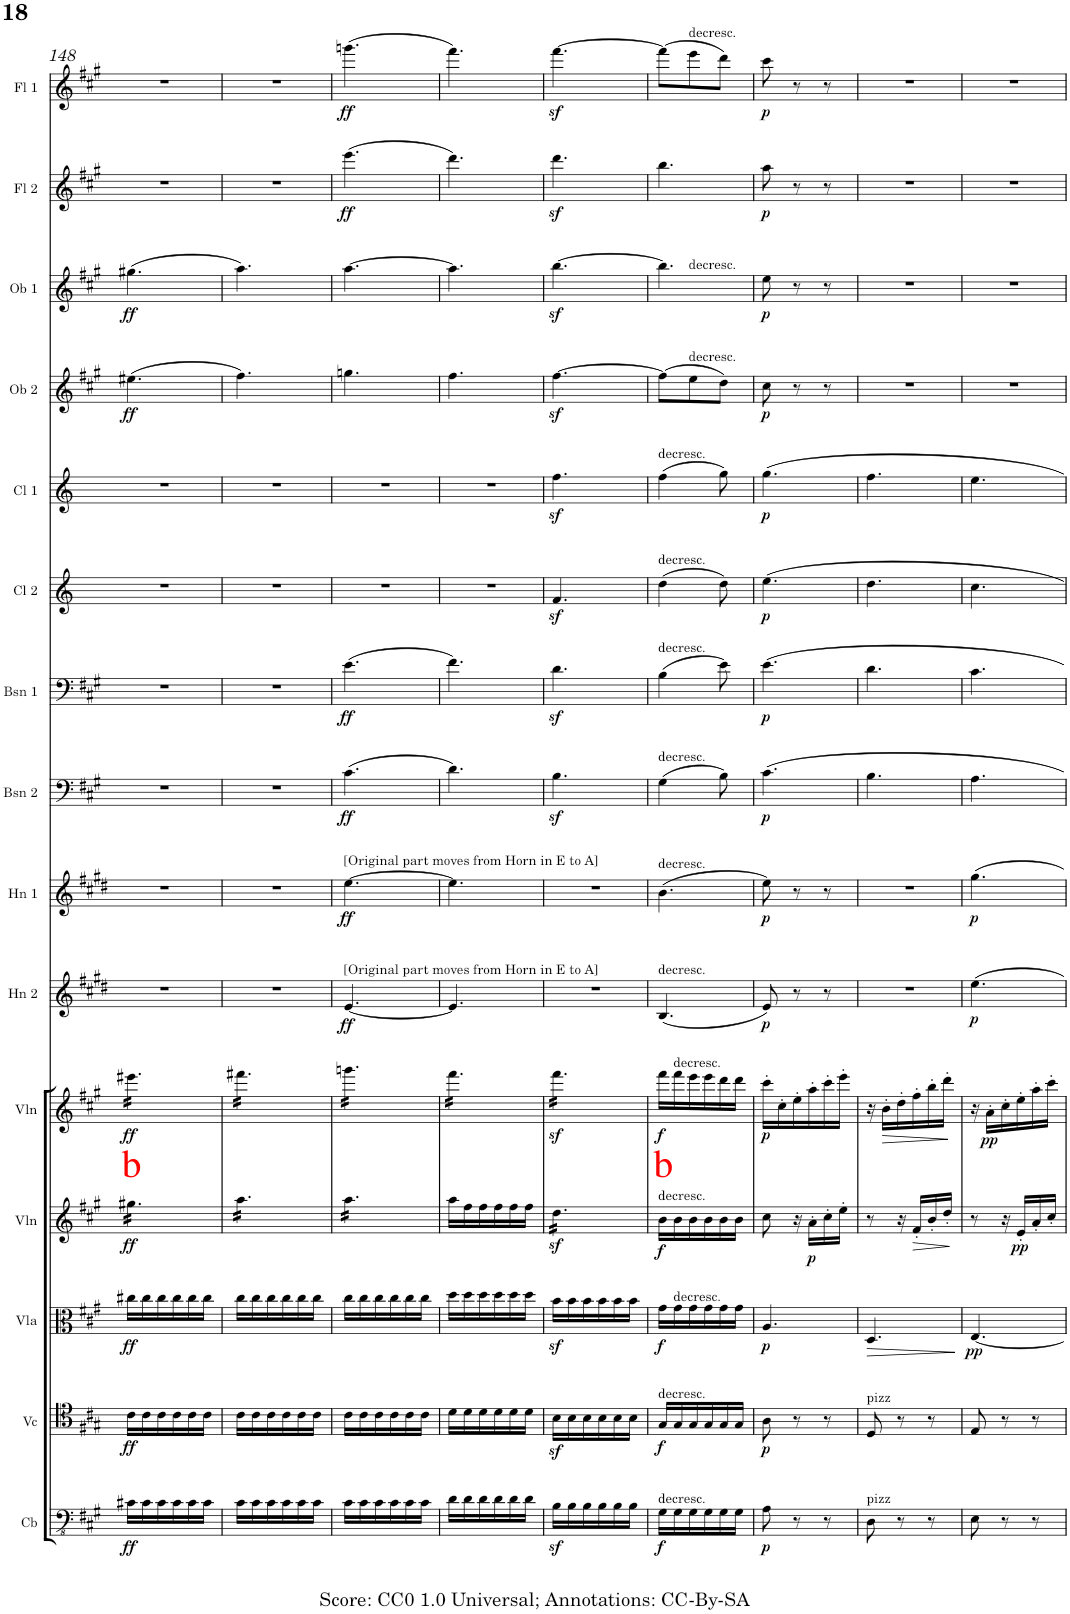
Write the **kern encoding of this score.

**kern	**dynam	**kern	**dynam	**kern	**dynam	**kern	**dynam	**kern	**text	**dynam	**kern	**dynam	**kern	**dynam	**kern	**dynam	**kern	**dynam	**kern	**dynam	**kern	**dynam	**kern	**dynam	**kern	**dynam	**kern	**dynam	**kern	**dynam
*part15	*part15	*part14	*part14	*part13	*part13	*part12	*part12	*part11	*part11	*part11	*part10	*part10	*part9	*part9	*part8	*part8	*part7	*part7	*part6	*part6	*part5	*part5	*part4	*part4	*part3	*part3	*part2	*part2	*part1	*part1
*staff15	*staff15	*staff14	*staff14	*staff13	*staff13	*staff12	*staff12	*staff11	*staff11	*staff11	*staff10	*staff10	*staff9	*staff9	*staff8	*staff8	*staff7	*staff7	*staff6	*staff6	*staff5	*staff5	*staff4	*staff4	*staff3	*staff3	*staff2	*staff2	*staff1	*staff1
*I"Contrabass	*	*I"Violoncello	*	*I"Viola	*	*I"Violin	*	*I"Violin	*	*	*I"F Horn 2 (orig. E and A)	*	*I"F Horn 1 (orig. E and A)	*	*I"Bassoon 2	*	*I"Bassoon 1	*	*I"A Clarinet 2	*	*I"A Clarinet 1	*	*I"Oboe 2	*	*I"Oboe 1	*	*I"Flute 2	*	*I"Flute 1	*
*I'Cb	*	*I'Vc	*	*I'Vla	*	*I'Vln	*	*I'Vln	*	*	*I'Hn 2	*	*I'Hn 1	*	*I'Bsn 2	*	*I'Bsn 1	*	*I'Cl 2	*	*I'Cl 1	*	*I'Ob 2	*	*I'Ob 1	*	*I'Fl 2	*	*I'Fl 1	*
!!LO:PB:g=z
*clefFv4	*	*clefC4	*	*clefC3	*	*clefG2	*	*clefG2	*	*	*clefG2	*	*clefG2	*	*clefF4	*	*clefF4	*	*clefG2	*	*clefG2	*	*clefG2	*	*clefG2	*	*clefG2	*	*clefG2	*
*	*	*	*	*	*	*	*	*	*	*	*Trd4c7	*	*Trd4c7	*	*	*	*	*	*Trd2c3	*	*Trd2c3	*	*	*	*	*	*	*	*	*
*k[f#c#g#]	*	*k[f#c#g#]	*	*k[f#c#g#]	*	*k[f#c#g#]	*	*k[f#c#g#]	*	*	*k[f#c#g#d#]	*	*k[f#c#g#d#]	*	*k[f#c#g#]	*	*k[f#c#g#]	*	*k[]	*	*k[]	*	*k[f#c#g#]	*	*k[f#c#g#]	*	*k[f#c#g#]	*	*k[f#c#g#]	*
*M3/8	*	*M3/8	*	*M3/8	*	*M3/8	*	*M3/8	*	*	*M3/8	*	*M3/8	*	*M3/8	*	*M3/8	*	*M3/8	*	*M3/8	*	*M3/8	*	*M3/8	*	*M3/8	*	*M3/8	*
=148	=148	=148	=148	=148	=148	=148	=148	=148	=148	=148	=148	=148	=148	=148	=148	=148	=148	=148	=148	=148	=148	=148	=148	=148	=148	=148	=148	=148	=148	=148
!	!LO:DY:b	!	!LO:DY:b	!	!LO:DY:b	!	!LO:DY:b	!	!LO:LY:b:color=#FF0000	!LO:DY:b	!	!	!	!	!	!	!	!	!	!	!	!	!	!LO:DY:b	!	!LO:DY:b	!	!	!	!
*	*	*	*	*	*	*tremolo	*	*	*	*	*	*	*	*	*	*	*	*	*	*	*	*	*	*	*	*	*	*	*	*
*	*	*	*	*	*	*	*	*tremolo	*	*	*	*	*	*	*	*	*	*	*	*	*	*	*	*	*	*	*	*	*	*
16C#X\LL	ff	16c#\LL	ff	16cc#X\LL	ff	16gg#X\LL	ff	16eee#X\LL	b	ff	4.r	.	4.r	.	4.r	.	4.r	.	4.r	.	4.r	.	(4.ee#X\	ff	(4.gg#X\	ff	4.r	.	4.r	.
16C#\	.	16c#\	.	16cc#\	.	16gg#X\	.	16eee#X\	.	.	.	.	.	.	.	.	.	.	.	.	.	.	.	.	.	.	.	.	.	.
16C#\	.	16c#\	.	16cc#\	.	16gg#X\	.	16eee#X\	.	.	.	.	.	.	.	.	.	.	.	.	.	.	.	.	.	.	.	.	.	.
16C#\	.	16c#\	.	16cc#\	.	16gg#X\	.	16eee#X\	.	.	.	.	.	.	.	.	.	.	.	.	.	.	.	.	.	.	.	.	.	.
16C#\	.	16c#\	.	16cc#\	.	16gg#X\	.	16eee#X\	.	.	.	.	.	.	.	.	.	.	.	.	.	.	.	.	.	.	.	.	.	.
16C#\JJ	.	16c#\JJ	.	16cc#\JJ	.	16gg#X\JJ	.	16eee#X\JJ	.	.	.	.	.	.	.	.	.	.	.	.	.	.	.	.	.	.	.	.	.	.
=149	=149	=149	=149	=149	=149	=149	=149	=149	=149	=149	=149	=149	=149	=149	=149	=149	=149	=149	=149	=149	=149	=149	=149	=149	=149	=149	=149	=149	=149	=149
16C#\LL	.	16c#\LL	.	16cc#\LL	.	16aa\LL	.	16fff#X\LL	.	.	4.r	.	4.r	.	4.r	.	4.r	.	4.r	.	4.r	.	4.ff#\)	.	4.aa\)	.	4.r	.	4.r	.
16C#\	.	16c#\	.	16cc#\	.	16aa\	.	16fff#X\	.	.	.	.	.	.	.	.	.	.	.	.	.	.	.	.	.	.	.	.	.	.
16C#\	.	16c#\	.	16cc#\	.	16aa\	.	16fff#X\	.	.	.	.	.	.	.	.	.	.	.	.	.	.	.	.	.	.	.	.	.	.
16C#\	.	16c#\	.	16cc#\	.	16aa\	.	16fff#X\	.	.	.	.	.	.	.	.	.	.	.	.	.	.	.	.	.	.	.	.	.	.
16C#\	.	16c#\	.	16cc#\	.	16aa\	.	16fff#X\	.	.	.	.	.	.	.	.	.	.	.	.	.	.	.	.	.	.	.	.	.	.
16C#\JJ	.	16c#\JJ	.	16cc#\JJ	.	16aa\JJ	.	16fff#X\JJ	.	.	.	.	.	.	.	.	.	.	.	.	.	.	.	.	.	.	.	.	.	.
=150	=150	=150	=150	=150	=150	=150	=150	=150	=150	=150	=150	=150	=150	=150	=150	=150	=150	=150	=150	=150	=150	=150	=150	=150	=150	=150	=150	=150	=150	=150
!	!	!	!	!	!	!	!	!	!	!	!	!	!LO:TX:a:t=[Original part moves from Horn in E to A]	!	!	!	!	!	!	!	!	!	!	!	!	!	!	!	!	!
!	!	!	!	!	!	!	!	!	!	!	!LO:TX:a:t=[Original part moves from Horn in E to A]	!	!	!	!	!	!	!	!	!	!	!	!	!	!	!	!	!	!	!
!	!	!	!	!	!	!	!	!	!	!	!	!LO:DY:b	!	!LO:DY:b	!	!LO:DY:b	!	!LO:DY:b	!	!	!	!	!	!	!	!	!	!LO:DY:b	!	!LO:DY:b
16C#\LL	.	16c#\LL	.	16cc#\LL	.	16aa\LL	.	16gggn\LL	.	.	[4.e/	ff	[4.ee\	ff	(4.c#\	ff	(4.e\	ff	4.r	.	4.r	.	4.ggn\	.	[4.aa\	.	(4.eee\	ff	(4.gggn\	ff
16C#\	.	16c#\	.	16cc#\	.	16aa\	.	16gggn\	.	.	.	.	.	.	.	.	.	.	.	.	.	.	.	.	.	.	.	.	.	.
16C#\	.	16c#\	.	16cc#\	.	16aa\	.	16gggn\	.	.	.	.	.	.	.	.	.	.	.	.	.	.	.	.	.	.	.	.	.	.
16C#\	.	16c#\	.	16cc#\	.	16aa\	.	16gggn\	.	.	.	.	.	.	.	.	.	.	.	.	.	.	.	.	.	.	.	.	.	.
16C#\	.	16c#\	.	16cc#\	.	16aa\	.	16gggn\	.	.	.	.	.	.	.	.	.	.	.	.	.	.	.	.	.	.	.	.	.	.
16C#\JJ	.	16c#\JJ	.	16cc#\JJ	.	16aa\JJ	.	16gggn\JJ	.	.	.	.	.	.	.	.	.	.	.	.	.	.	.	.	.	.	.	.	.	.
*	*	*	*	*	*	*Xtremolo	*	*	*	*	*	*	*	*	*	*	*	*	*	*	*	*	*	*	*	*	*	*	*	*
=151	=151	=151	=151	=151	=151	=151	=151	=151	=151	=151	=151	=151	=151	=151	=151	=151	=151	=151	=151	=151	=151	=151	=151	=151	=151	=151	=151	=151	=151	=151
16D\LL	.	16d\LL	.	16dd\LL	.	16aa\LL	.	16fff#\LL	.	.	4.e/]	.	4.ee\]	.	4.d\)	.	4.f#\)	.	4.r	.	4.r	.	4.ff#\	.	4.aa\]	.	4.ddd\)	.	4.fff#\)	.
16D\	.	16d\	.	16dd\	.	16ff#\	.	16fff#\	.	.	.	.	.	.	.	.	.	.	.	.	.	.	.	.	.	.	.	.	.	.
16D\	.	16d\	.	16dd\	.	16ff#\	.	16fff#\	.	.	.	.	.	.	.	.	.	.	.	.	.	.	.	.	.	.	.	.	.	.
16D\	.	16d\	.	16dd\	.	16ff#\	.	16fff#\	.	.	.	.	.	.	.	.	.	.	.	.	.	.	.	.	.	.	.	.	.	.
16D\	.	16d\	.	16dd\	.	16ff#\	.	16fff#\	.	.	.	.	.	.	.	.	.	.	.	.	.	.	.	.	.	.	.	.	.	.
16D\JJ	.	16d\JJ	.	16dd\JJ	.	16ff#\JJ	.	16fff#\JJ	.	.	.	.	.	.	.	.	.	.	.	.	.	.	.	.	.	.	.	.	.	.
=152	=152	=152	=152	=152	=152	=152	=152	=152	=152	=152	=152	=152	=152	=152	=152	=152	=152	=152	=152	=152	=152	=152	=152	=152	=152	=152	=152	=152	=152	=152
*	*	*	*	*	*	*tremolo	*	*	*	*	*	*	*	*	*	*	*	*	*	*	*	*	*	*	*	*	*	*	*	*
16BBz<\LL	.	16Bz<\LL	.	16bz<\LL	.	16ddz<\LL	.	16fff#z<\LL	.	.	4.r	.	4.r	.	4.Bz<\	.	4.dz<\	.	4.fz</	.	4.ffz<\	.	[4.ff#z<\	.	[4.bbz<\	.	4.dddz<\	.	[4.fff#z<\	.
16BB\	.	16B\	.	16b\	.	16ddz<\	.	16fff#z<\	.	.	.	.	.	.	.	.	.	.	.	.	.	.	.	.	.	.	.	.	.	.
16BB\	.	16B\	.	16b\	.	16ddz<\	.	16fff#z<\	.	.	.	.	.	.	.	.	.	.	.	.	.	.	.	.	.	.	.	.	.	.
16BB\	.	16B\	.	16b\	.	16ddz<\	.	16fff#z<\	.	.	.	.	.	.	.	.	.	.	.	.	.	.	.	.	.	.	.	.	.	.
16BB\	.	16B\	.	16b\	.	16ddz<\	.	16fff#z<\	.	.	.	.	.	.	.	.	.	.	.	.	.	.	.	.	.	.	.	.	.	.
16BB\JJ	.	16B\JJ	.	16b\JJ	.	16ddz<\JJ	.	16fff#z<\JJ	.	.	.	.	.	.	.	.	.	.	.	.	.	.	.	.	.	.	.	.	.	.
*	*	*	*	*	*	*	*	*Xtremolo	*	*	*	*	*	*	*	*	*	*	*	*	*	*	*	*	*	*	*	*	*	*
*	*	*	*	*	*	*Xtremolo	*	*	*	*	*	*	*	*	*	*	*	*	*	*	*	*	*	*	*	*	*	*	*	*
=153	=153	=153	=153	=153	=153	=153	=153	=153	=153	=153	=153	=153	=153	=153	=153	=153	=153	=153	=153	=153	=153	=153	=153	=153	=153	=153	=153	=153	=153	=153
!	!	!	!	!	!	!	!	!	!	!	!	!	!	!	!	!	!	!	!	!	!LO:TX:a:t=decresc.	!	!	!	!	!	!	!	!	!
!	!	!	!	!	!	!	!	!	!	!	!	!	!	!	!	!	!	!	!LO:TX:a:t=decresc.	!	!	!	!	!	!	!	!	!	!	!
!	!	!	!	!	!	!	!	!	!	!	!	!	!	!	!	!	!LO:TX:a:t=decresc.	!	!	!	!	!	!	!	!	!	!	!	!	!
!	!	!	!	!	!	!	!	!	!	!	!	!	!	!	!LO:TX:a:t=decresc.	!	!	!	!	!	!	!	!	!	!	!	!	!	!	!
!	!	!	!	!	!	!	!	!	!	!	!	!	!LO:TX:a:t=decresc.	!	!	!	!	!	!	!	!	!	!	!	!	!	!	!	!	!
!	!	!	!	!	!	!	!	!	!	!	!LO:TX:a:t=decresc.	!	!	!	!	!	!	!	!	!	!	!	!	!	!	!	!	!	!	!
!	!	!	!	!	!	!LO:TX:a:t=decresc.	!	!	!	!	!	!	!	!	!	!	!	!	!	!	!	!	!	!	!	!	!	!	!	!
!	!	!LO:TX:a:t=decresc.	!	!	!	!	!	!	!	!	!	!	!	!	!	!	!	!	!	!	!	!	!	!	!	!	!	!	!	!
!LO:TX:a:t=decresc.	!	!	!	!	!	!	!	!	!	!	!	!	!	!	!	!	!	!	!	!	!	!	!	!	!	!	!	!	!	!
!	!LO:DY:b	!	!LO:DY:b	!	!LO:DY:b	!	!LO:DY:b	!	!LO:LY:b:color=#FF0000	!LO:DY:b	!	!	!	!	!	!	!	!	!	!	!	!	!	!	!	!	!	!	!	!
*	*	*	*	*	*	*	*	*	*	*	*	*	*	*	*	*	*	*	*	*	*	*	*	*	*^	*	*	*	*	*
16GG#\LL	f	16G#/LL	f	16g#\LL	f	16b\LL	f	16fff#\LL	b	f	(4.B/	.	(4.b\	.	(4G#\	.	(4B\	.	(4dd\	.	(4ff\	.	(8ff#\L]	.	4.bb\]	8ryy	.	4.bb\	.	(8fff#\L]	.
!	!	!	!	!	!	!	!	!LO:TX:a:t=decresc.	!	!	!	!	!	!	!	!	!	!	!	!	!	!	!	!	!	!	!	!	!	!	!
!	!	!	!	!LO:TX:a:t=decresc.	!	!	!	!	!	!	!	!	!	!	!	!	!	!	!	!	!	!	!	!	!	!	!	!	!	!	!
16GG#\	.	16G#/	.	16g#\	.	16b\	.	16fff#\	.	.	.	.	.	.	.	.	.	.	.	.	.	.	.	.	.	.	.	.	.	.	.
!	!	!	!	!	!	!	!	!	!	!	!	!	!	!	!	!	!	!	!	!	!	!	!	!	!	!	!	!	!	!LO:TX:a:t=decresc.	!
!	!	!	!	!	!	!	!	!	!	!	!	!	!	!	!	!	!	!	!	!	!	!	!	!	!	!LO:TX:a:t=decresc.	!	!	!	!	!
!	!	!	!	!	!	!	!	!	!	!	!	!	!	!	!	!	!	!	!	!	!	!	!LO:TX:a:t=decresc.	!	!	!	!	!	!	!	!
16GG#\	.	16G#/	.	16g#\	.	16b\	.	16eee\	.	.	.	.	.	.	.	.	.	.	.	.	.	.	8ee\	.	.	4ryy	.	.	.	8eee\	.
16GG#\	.	16G#/	.	16g#\	.	16b\	.	16eee\	.	.	.	.	.	.	.	.	.	.	.	.	.	.	.	.	.	.	.	.	.	.	.
16GG#\	.	16G#/	.	16g#\	.	16b\	.	16ddd\	.	.	.	.	.	.	8B\)	.	8e\)	.	8dd\)	.	8gg\)	.	8dd\J)	.	.	.	.	.	.	8ddd\J)	.
16GG#\JJ	.	16G#/JJ	.	16g#\JJ	.	16b\JJ	.	16ddd\JJ	.	.	.	.	.	.	.	.	.	.	.	.	.	.	.	.	.	.	.	.	.	.	.
=154	=154	=154	=154	=154	=154	=154	=154	=154	=154	=154	=154	=154	=154	=154	=154	=154	=154	=154	=154	=154	=154	=154	=154	=154	=154	=154	=154	=154	=154	=154	=154
!	!LO:DY:b	!	!LO:DY:b	!	!LO:DY:b	!	!	!	!	!LO:DY:b	!	!LO:DY:b	!	!LO:DY:b	!	!LO:DY:b	!	!LO:DY:b	!	!LO:DY:b	!	!LO:DY:b	!	!LO:DY:b	!	!	!LO:DY:b	!	!LO:DY:b	!	!LO:DY:b
*	*	*	*	*	*	*	*	*	*	*	*	*	*	*	*	*	*	*	*	*	*	*	*	*	*v	*v	*	*	*	*	*
8AA\	p	8A\	p	4.A/	p	8cc#\	.	16ccc#'\LL	.	p	8e/)	p	8ee\)	p	4.c#\	p	4.e\	p	4.ee\	p	4.gg\	p	8cc#\	p	8ee\	p	8aa\	p	8ccc#\	p
.	.	.	.	.	.	.	.	16cc#'\	.	.	.	.	.	.	.	.	.	.	.	.	.	.	.	.	.	.	.	.	.	.
8r	.	8r	.	.	.	16r	.	16ee'\	.	.	8r	.	8r	.	.	.	.	.	.	.	.	.	8r	.	8r	.	8r	.	8r	.
!	!	!	!	!	!	!	!LO:DY:b	!	!	!	!	!	!	!	!	!	!	!	!	!	!	!	!	!	!	!	!	!	!	!
.	.	.	.	.	.	16a'\LL	p	16aa'\	.	.	.	.	.	.	.	.	.	.	.	.	.	.	.	.	.	.	.	.	.	.
8r	.	8r	.	.	.	16cc#'\	.	16ccc#'\	.	.	8r	.	8r	.	.	.	.	.	.	.	.	.	8r	.	8r	.	8r	.	8r	.
.	.	.	.	.	.	16ee'\JJ	.	16eee'\JJ	.	.	.	.	.	.	.	.	.	.	.	.	.	.	.	.	.	.	.	.	.	.
=155	=155	=155	=155	=155	=155	=155	=155	=155	=155	=155	=155	=155	=155	=155	=155	=155	=155	=155	=155	=155	=155	=155	=155	=155	=155	=155	=155	=155	=155	=155
!	!	!LO:TX:a:t=pizz	!	!	!	!	!	!	!	!	!	!	!	!	!	!	!	!	!	!	!	!	!	!	!	!	!	!	!	!
!LO:TX:a:t=pizz	!	!	!	!	!	!	!	!	!	!	!	!	!	!	!	!	!	!	!	!	!	!	!	!	!	!	!	!	!	!
!	!	!	!	!	!LO:HP:b	!	!	!	!	!	!	!	!	!	!	!	!	!	!	!	!	!	!	!	!	!	!	!	!	!
8DD\	.	8D/	.	4.D/	>	8r	.	16r	.	.	4.r	.	4.r	.	4.B\	.	4.d\	.	4.dd\	.	4.ff\	.	4.r	.	4.r	.	4.r	.	4.r	.
!	!	!	!	!	!	!	!	!	!	!LO:HP:b	!	!	!	!	!	!	!	!	!	!	!	!	!	!	!	!	!	!	!	!
.	.	.	.	.	.	.	.	16b'\LL	.	>	.	.	.	.	.	.	.	.	.	.	.	.	.	.	.	.	.	.	.	.
8r	.	8r	.	.	.	16r	.	16dd'\	.	.	.	.	.	.	.	.	.	.	.	.	.	.	.	.	.	.	.	.	.	.
!	!	!	!	!	!	!	!LO:HP:b	!	!	!	!	!	!	!	!	!	!	!	!	!	!	!	!	!	!	!	!	!	!	!
.	.	.	.	.	.	16f#'/LL	>	16ff#'\	.	.	.	.	.	.	.	.	.	.	.	.	.	.	.	.	.	.	.	.	.	.
8r	.	8r	.	.	.	16b'/	.	16bb'\	.	.	.	.	.	.	.	.	.	.	.	.	.	.	.	.	.	.	.	.	.	.
.	.	.	.	.	.	16dd'/JJ	.	16ddd'\JJ	.	.	.	.	.	.	.	.	.	.	.	.	.	.	.	.	.	.	.	.	.	.
.	.	.	.	.	]	.	]	.	.	]	.	.	.	.	.	.	.	.	.	.	.	.	.	.	.	.	.	.	.	.
=156	=156	=156	=156	=156	=156	=156	=156	=156	=156	=156	=156	=156	=156	=156	=156	=156	=156	=156	=156	=156	=156	=156	=156	=156	=156	=156	=156	=156	=156	=156
!	!	!	!	!	!LO:DY:b	!	!	!	!	!	!	!LO:DY:b	!	!LO:DY:b	!	!	!	!	!	!	!	!	!	!	!	!	!	!	!	!
8EE\	.	8E/	.	[4.E/	pp	8r	.	16r	.	.	4.ee\	p	4.gg#\	p	4.A\	.	4.c#\	.	4.cc\	.	4.ee\	.	4.r	.	4.r	.	4.r	.	4.r	.
!	!	!	!	!	!	!	!	!	!	!LO:DY:b	!	!	!	!	!	!	!	!	!	!	!	!	!	!	!	!	!	!	!	!
.	.	.	.	.	.	.	.	16a'\LL	.	pp	.	.	.	.	.	.	.	.	.	.	.	.	.	.	.	.	.	.	.	.
8r	.	8r	.	.	.	16r	.	16cc#'\	.	.	.	.	.	.	.	.	.	.	.	.	.	.	.	.	.	.	.	.	.	.
!	!	!	!	!	!	!	!LO:DY:b	!	!	!	!	!	!	!	!	!	!	!	!	!	!	!	!	!	!	!	!	!	!	!
.	.	.	.	.	.	16e'/LL	pp	16ee'\	.	.	.	.	.	.	.	.	.	.	.	.	.	.	.	.	.	.	.	.	.	.
8r	.	8r	.	.	.	16a'/	.	16aa'\	.	.	.	.	.	.	.	.	.	.	.	.	.	.	.	.	.	.	.	.	.	.
.	.	.	.	.	.	16cc#'/JJ	.	16ccc#'\JJ	.	.	.	.	.	.	.	.	.	.	.	.	.	.	.	.	.	.	.	.	.	.
=	=	=	=	=	=	=	=	=	=	=	=	=	=	=	=	=	=	=	=	=	=	=	=	=	=	=	=	=	=	=
*-	*-	*-	*-	*-	*-	*-	*-	*-	*-	*-	*-	*-	*-	*-	*-	*-	*-	*-	*-	*-	*-	*-	*-	*-	*-	*-	*-	*-	*-	*-
